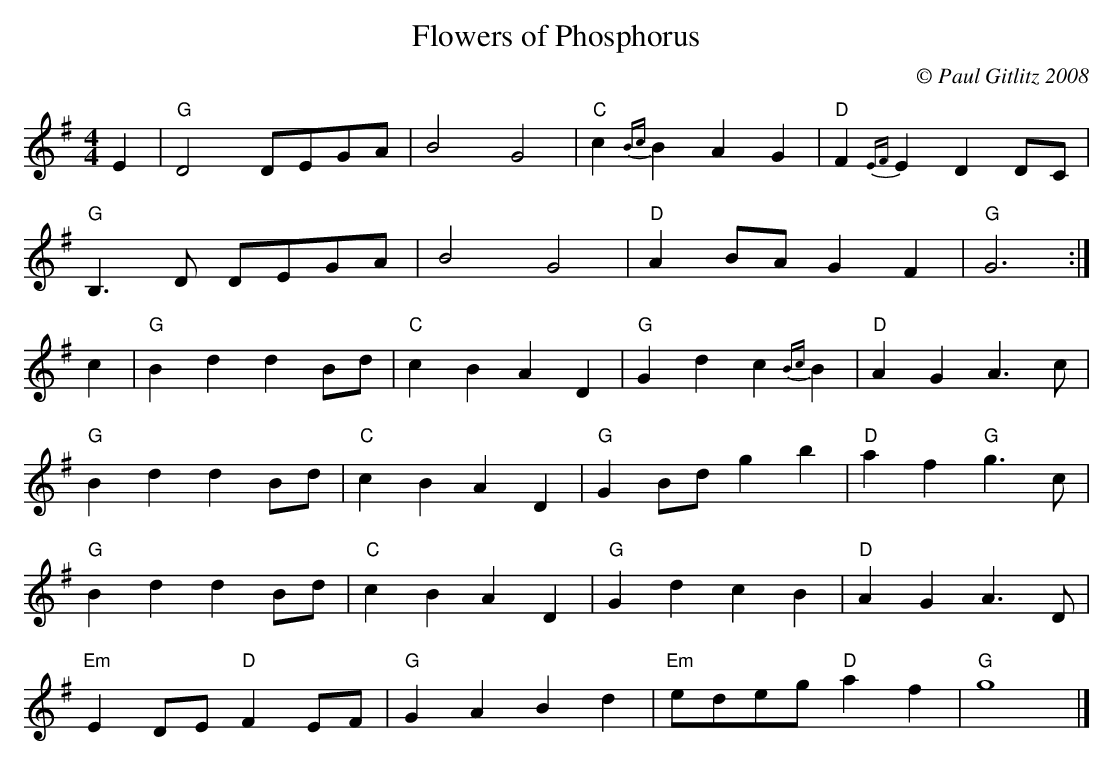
X:1
T:Flowers of Phosphorus
M:4/4
C:© Paul Gitlitz 2008
K:G
E2|"G"D4 DEGA |B4G4|"C"c2 {Bc}B2 A2G2|"D"F2{EF}E2D2DC| !
"G"B,3D DEGA |B4G4|"D"A2BA G2F2|"G"G6:|!
c2|"G"B2d2d2Bd |"C"c2B2A2D2|"G"G2d2c2{Bc}B2|"D"A2G2A3c|!
"G"B2d2d2Bd |"C"c2B2A2D2|"G"G2Bdg2b2|"D"a2f2 "G"g3c|!
"G"B2d2d2Bd |"C"c2B2A2D2|"G"G2d2c2B2|"D"A2G2A3D|!
"Em"E2DE "D"F2EF|"G"G2A2B2d2|"Em"edeg "D"a2f2|"G"g8|]
